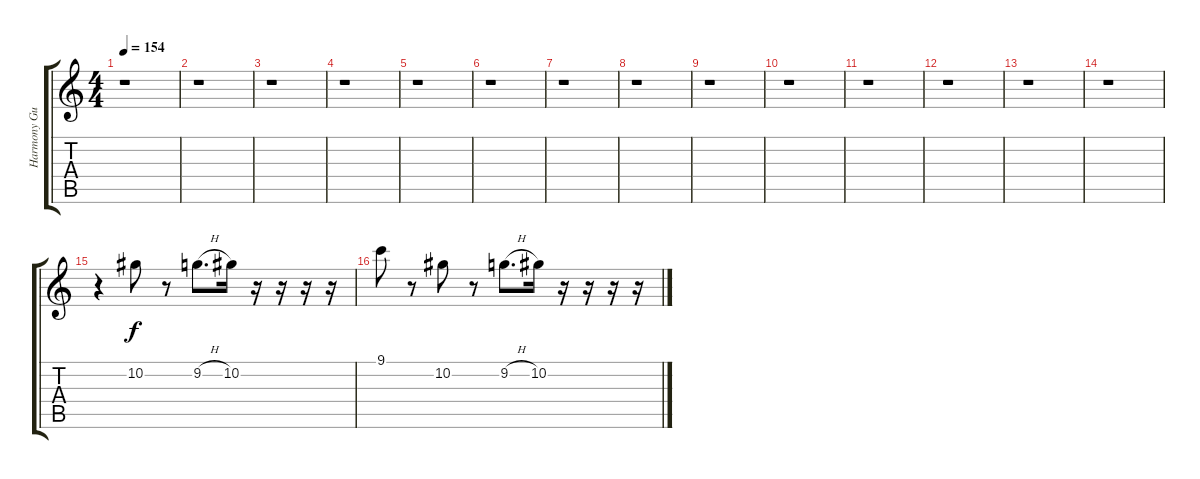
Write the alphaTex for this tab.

\track ("Harmony Guitar 1" "Harmony Gu") {instrument acousticguitarsteel}
\staff {score tabs}
\tuning (Eb4 Bb3 Gb3 Db3 Ab2 Db2) {hide}
\ts (4 4)
\tempo 154
\clef g2
\ks c
r.1{dy f} |
r.1 |
r.1 |
r.1 |
r.1 |
r.1 |
r.1 |
r.1 |
r.1 |
r.1 |
r.1 |
r.1 |
r.1 |
r.1 |
r.4 10.2.8 r.8 9.2{h}.8{d} 10.2.16 r.16 r.16 r.16 r.16 |
9.1.8 r.8 10.2.8 r.8 9.2{h}.8{d} 10.2.16 r.16 r.16 r.16 r.16
